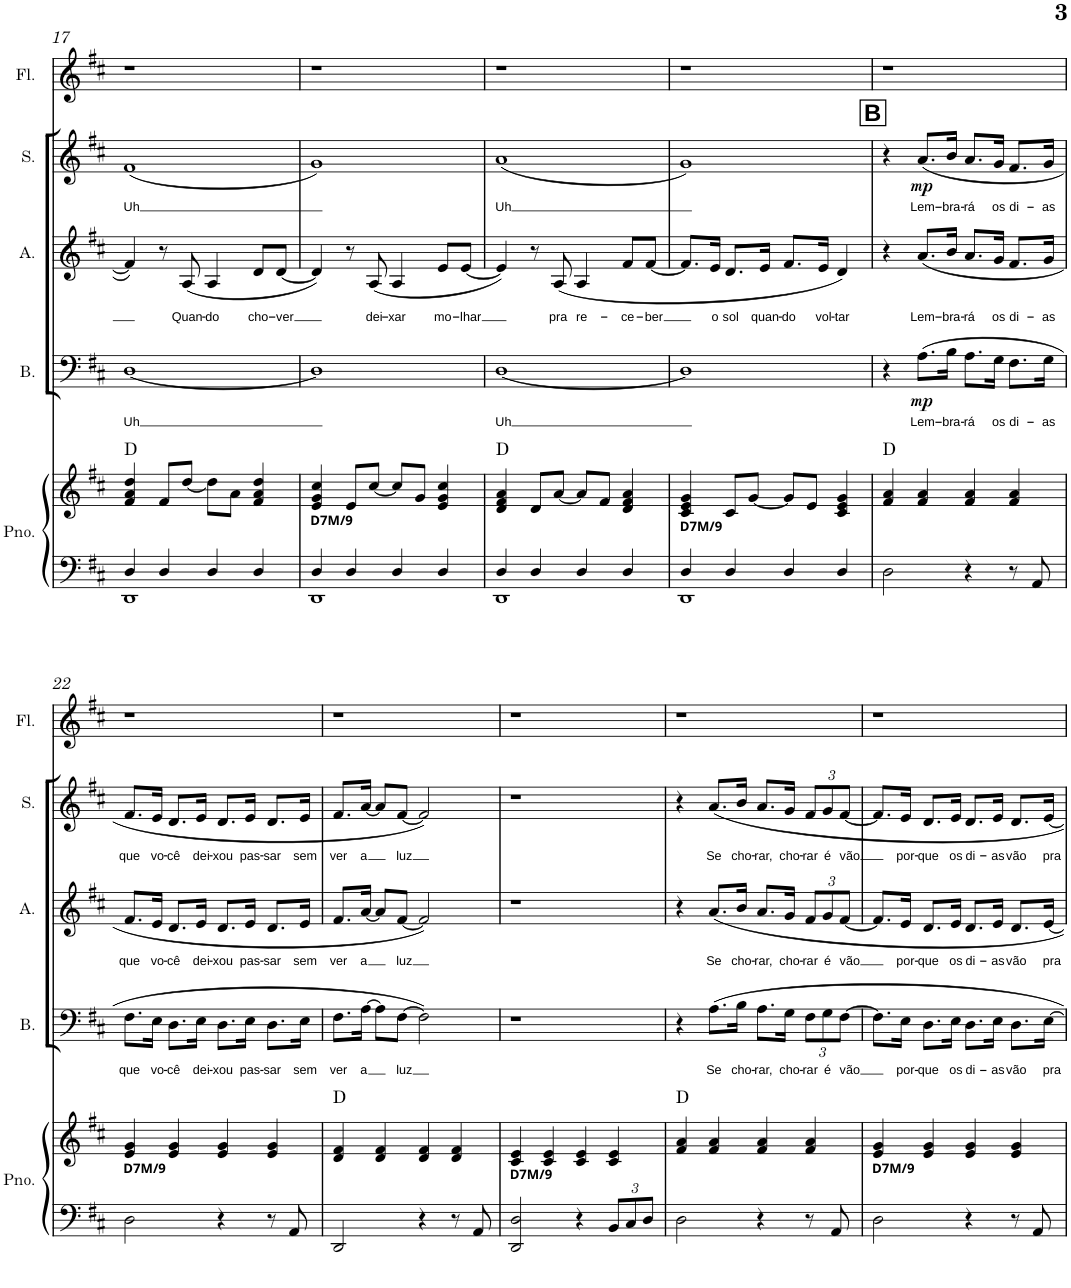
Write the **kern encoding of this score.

**kern	**kern	**harte	**kern	**text	**dynam	**kern	**text	**kern	**text	**dynam	**kern
*part5	*part5	*part5	*part4	*part4	*part4	*part3	*part3	*part2	*part2	*part2	*part1
*staff6	*staff5	*	*staff4	*staff4	*staff4	*staff3	*staff3	*staff2	*staff2	*staff2	*staff1
*I"Piano	*	*	*I"Barítono	*	*	*I"Alto	*	*I"Soprano	*	*	*I"Flute
*I'Pno.	*	*	*I'B.	*	*	*I'A.	*	*I'S.	*	*	*I'Fl.
!!LO:PB:g=z
*clefF4	*clefG2	*	*clefF4	*	*	*clefG2	*	*clefG2	*	*	*clefG2
*k[f#c#]	*k[f#c#]	*	*k[f#c#]	*	*	*k[f#c#]	*	*k[f#c#]	*	*	*k[f#c#]
*D:	*D:	*	*D:	*	*	*D:	*	*D:	*	*	*D:
*M4/4	*M4/4	*	*M4/4	*	*	*M4/4	*	*M4/4	*	*	*M4/4
=17	=17	=17	=17	=17	=17	=17	=17	=17	=17	=17	=17
*^	*	*	*	*	*	*	*	*	*	*	*
!	!	!	!	!	!LO:LY:b	!	!	!	!	!LO:LY:b	!	!
4D/	1DD	4f#/ 4a/ 4dd/	D:maj	[<1D	Uh	.	4f#/]	.	(1f#	Uh	.	1r
4D/	.	8f#/L	.	.	.	.	8r	.	.	.	.	.
!	!	!	!	!	!	!	!	!LO:LY:b	!	!	!	!
.	.	[<8dd/J	.	.	.	.	(8A/	Quan-	.	.	.	.
!	!	!	!	!	!	!	!	!LO:LY:b	!	!	!	!
4D/	.	8dd\L]	.	.	.	.	4A/	-do	.	.	.	.
.	.	8a\J	.	.	.	.	.	.	.	.	.	.
!	!	!	!	!	!	!	!	!LO:LY:b	!	!	!	!
4D/	.	4f#/ 4a/ 4dd/	.	.	.	.	8d/L	cho-	.	.	.	.
!	!	!	!	!	!	!	!	!LO:LY:b	!	!	!	!
.	.	.	.	.	.	.	[<8d/J	-ver	.	.	.	.
=18	=18	=18	=18	=18	=18	=18	=18	=18	=18	=18	=18	=18
!	!	!LO:TX:b:B:t=D7M/9	!	!	!	!	!	!	!	!	!	!
4D/	1DD	4e/ 4g/ 4cc#/	.	1D]	.	.	4d/])	.	1g)	.	.	1r
4D/	.	8e/L	.	.	.	.	8r	.	.	.	.	.
!	!	!	!	!	!	!	!	!LO:LY:b	!	!	!	!
.	.	[<8cc#/J	.	.	.	.	(8A/	dei-	.	.	.	.
!	!	!	!	!	!	!	!	!LO:LY:b	!	!	!	!
4D/	.	8cc#/L]	.	.	.	.	4A/	-xar	.	.	.	.
.	.	8g/J	.	.	.	.	.	.	.	.	.	.
!	!	!	!	!	!	!	!	!LO:LY:b	!	!	!	!
4D/	.	4e/ 4g/ 4cc#/	.	.	.	.	8e/L	mo-	.	.	.	.
!	!	!	!	!	!	!	!	!LO:LY:b	!	!	!	!
.	.	.	.	.	.	.	[<8e/J	-lhar	.	.	.	.
=19	=19	=19	=19	=19	=19	=19	=19	=19	=19	=19	=19	=19
!	!	!	!	!	!LO:LY:b	!	!	!	!	!LO:LY:b	!	!
4D/	1DD	4d/ 4f#/ 4a/	D:maj	[<1D	Uh	.	4e/])	.	(1a	Uh	.	1r
4D/	.	8d/L	.	.	.	.	8r	.	.	.	.	.
!	!	!	!	!	!	!	!	!LO:LY:b	!	!	!	!
.	.	[<8a/J	.	.	.	.	(8A/	pra	.	.	.	.
!	!	!	!	!	!	!	!	!LO:LY:b	!	!	!	!
4D/	.	8a/L]	.	.	.	.	4A/	re-	.	.	.	.
.	.	8f#/J	.	.	.	.	.	.	.	.	.	.
!	!	!	!	!	!	!	!	!LO:LY:b	!	!	!	!
4D/	.	4d/ 4f#/ 4a/	.	.	.	.	8f#/L	-ce-	.	.	.	.
!	!	!	!	!	!	!	!	!LO:LY:b	!	!	!	!
.	.	.	.	.	.	.	[<8f#/J	-ber	.	.	.	.
=20	=20	=20	=20	=20	=20	=20	=20	=20	=20	=20	=20	=20
!	!	!LO:TX:b:B:t=D7M/9	!	!	!	!	!	!	!	!	!	!
4D/	1DD	4c#/ 4e/ 4g/	.	1D]	.	.	8.f#/L]	.	1g)	.	.	1r
!	!	!	!	!	!	!	!	!LO:LY:b	!	!	!	!
.	.	.	.	.	.	.	16e/Jk	o	.	.	.	.
!	!	!	!	!	!	!	!	!LO:LY:b	!	!	!	!
4D/	.	8c#/L	.	.	.	.	8.d/L	sol	.	.	.	.
.	.	[<8g/J	.	.	.	.	.	.	.	.	.	.
!	!	!	!	!	!	!	!	!LO:LY:b	!	!	!	!
.	.	.	.	.	.	.	16e/Jk	quan-	.	.	.	.
!	!	!	!	!	!	!	!	!LO:LY:b	!	!	!	!
4D/	.	8g/L]	.	.	.	.	8.f#/L	-do	.	.	.	.
.	.	8e/J	.	.	.	.	.	.	.	.	.	.
!	!	!	!	!	!	!	!	!LO:LY:b	!	!	!	!
.	.	.	.	.	.	.	16e/Jk	vol-	.	.	.	.
!	!	!	!	!	!	!	!	!LO:LY:b	!	!	!	!
4D/	.	4c#/ 4e/ 4g/	.	.	.	.	4d/)	-tar	.	.	.	.
*v	*v	*	*	*	*	*	*	*	*	*	*	*
!!LO:REH:place=s1:b:B:cj:fs=15.141:t=B
=21	=21	=21	=21	=21	=21	=21	=21	=21	=21	=21	=21
2D\	4f#/ 4a/	D:maj	4r	.	.	4r	.	4r	.	.	1r
!	!	!	!	!LO:LY:b	!LO:DY:b	!	!LO:LY:b	!	!LO:LY:b	!LO:DY:b	!
.	4f#/ 4a/	.	(8.A\L	Lem-	mp	(8.a/L	Lem-	(8.a/L	Lem-	mp	.
!	!	!	!	!LO:LY:b	!	!	!LO:LY:b	!	!LO:LY:b	!	!
.	.	.	16B\Jk	-bra-	.	16b/Jk	-bra-	16b/Jk	-bra-	.	.
!	!	!	!	!LO:LY:b	!	!	!LO:LY:b	!	!LO:LY:b	!	!
4r	4f#/ 4a/	.	8.A\L	-rá	.	8.a/L	-rá	8.a/L	-rá	.	.
!	!	!	!	!LO:LY:b	!	!	!LO:LY:b	!	!LO:LY:b	!	!
.	.	.	16G\Jk	os	.	16g/Jk	os	16g/Jk	os	.	.
!	!	!	!	!LO:LY:b	!	!	!LO:LY:b	!	!LO:LY:b	!	!
8r	4f#/ 4a/	.	8.F#\L	di-	.	8.f#/L	di-	8.f#/L	di-	.	.
8AA/	.	.	.	.	.	.	.	.	.	.	.
!	!	!	!	!LO:LY:b	!	!	!LO:LY:b	!	!LO:LY:b	!	!
.	.	.	16G\Jk	-as	.	16g/Jk	-as	16g/Jk	-as	.	.
!!LO:LB:g=z
=22	=22	=22	=22	=22	=22	=22	=22	=22	=22	=22	=22
!	!LO:TX:b:B:t=D7M/9	!	!	!	!	!	!	!	!	!	!
!	!	!	!	!LO:LY:b	!	!	!LO:LY:b	!	!LO:LY:b	!	!
2D\	4e/ 4g/	.	8.F#\L	que	.	8.f#/L	que	8.f#/L	que	.	1r
!	!	!	!	!LO:LY:b	!	!	!LO:LY:b	!	!LO:LY:b	!	!
.	.	.	16E\Jk	vo-	.	16e/Jk	vo-	16e/Jk	vo-	.	.
!	!	!	!	!LO:LY:b	!	!	!LO:LY:b	!	!LO:LY:b	!	!
.	4e/ 4g/	.	8.D\L	-cê	.	8.d/L	-cê	8.d/L	-cê	.	.
!	!	!	!	!LO:LY:b	!	!	!LO:LY:b	!	!LO:LY:b	!	!
.	.	.	16E\Jk	dei-	.	16e/Jk	dei-	16e/Jk	dei-	.	.
!	!	!	!	!LO:LY:b	!	!	!LO:LY:b	!	!LO:LY:b	!	!
4r	4e/ 4g/	.	8.D\L	-xou	.	8.d/L	-xou	8.d/L	-xou	.	.
!	!	!	!	!LO:LY:b	!	!	!LO:LY:b	!	!LO:LY:b	!	!
.	.	.	16E\Jk	pas-	.	16e/Jk	pas-	16e/Jk	pas-	.	.
!	!	!	!	!LO:LY:b	!	!	!LO:LY:b	!	!LO:LY:b	!	!
8r	4e/ 4g/	.	8.D\L	-sar	.	8.d/L	-sar	8.d/L	-sar	.	.
8AA/	.	.	.	.	.	.	.	.	.	.	.
!	!	!	!	!LO:LY:b	!	!	!LO:LY:b	!	!LO:LY:b	!	!
.	.	.	16E\Jk	sem	.	16e/Jk	sem	16e/Jk	sem	.	.
=23	=23	=23	=23	=23	=23	=23	=23	=23	=23	=23	=23
!	!	!	!	!LO:LY:b	!	!	!LO:LY:b	!	!LO:LY:b	!	!
2DD/	4d/ 4f#/	D:maj	8.F#\L	ver	.	8.f#/L	ver	8.f#/L	ver	.	1r
!	!	!	!	!LO:LY:b	!	!	!LO:LY:b	!	!LO:LY:b	!	!
.	.	.	[>16A\Jk	a	.	[<16a/Jk	a	[<16a/Jk	a	.	.
.	4d/ 4f#/	.	8A\L]	.	.	8a/L]	.	8a/L]	.	.	.
!	!	!	!	!LO:LY:b	!	!	!LO:LY:b	!	!LO:LY:b	!	!
.	.	.	[>8F#\J	luz	.	[<8f#/J	luz	[<8f#/J	luz	.	.
4r	4d/ 4f#/	.	2F#\])	.	.	2f#/])	.	2f#/])	.	.	.
8r	4d/ 4f#/	.	.	.	.	.	.	.	.	.	.
8AA/	.	.	.	.	.	.	.	.	.	.	.
=24	=24	=24	=24	=24	=24	=24	=24	=24	=24	=24	=24
!	!LO:TX:b:B:t=D7M/9	!	!	!	!	!	!	!	!	!	!
2DD/ 2D/	4c#/ 4e/	.	1r	.	.	1r	.	1r	.	.	1r
.	4c#/ 4e/	.	.	.	.	.	.	.	.	.	.
4r	4c#/ 4e/	.	.	.	.	.	.	.	.	.	.
*Xbrackettup	*	*	*	*	*	*	*	*	*	*	*
12BB/L	4c#/ 4e/	.	.	.	.	.	.	.	.	.	.
12C#/	.	.	.	.	.	.	.	.	.	.	.
12D/J	.	.	.	.	.	.	.	.	.	.	.
=25	=25	=25	=25	=25	=25	=25	=25	=25	=25	=25	=25
2D\	4f#/ 4a/	D:maj	4r	.	.	4r	.	4r	.	.	1r
!	!	!	!	!LO:LY:b	!	!	!LO:LY:b	!	!LO:LY:b	!	!
.	4f#/ 4a/	.	8.A\L	Se	.	8.a/L	Se	8.a/L	Se	.	.
!	!	!	!	!LO:LY:b	!	!	!LO:LY:b	!	!LO:LY:b	!	!
.	.	.	16B\Jk	cho-	.	16b/Jk	cho-	16b/Jk	cho-	.	.
!	!	!	!	!LO:LY:b	!	!	!LO:LY:b	!	!LO:LY:b	!	!
4r	4f#/ 4a/	.	8.A\L	-rar,	.	8.a/L	-rar,	8.a/L	-rar,	.	.
!	!	!	!	!LO:LY:b	!	!	!LO:LY:b	!	!LO:LY:b	!	!
.	.	.	16G\Jk	cho-	.	16g/Jk	cho-	16g/Jk	cho-	.	.
*	*	*	*Xbrackettup	*	*	*	*	*	*	*	*
!	!	!	!	!LO:LY:b	!	!	!	!	!	!	!
*	*	*	*	*	*	*Xbrackettup	*	*	*	*	*
!	!	!	!	!	!	!	!LO:LY:b	!	!	!	!
*	*	*	*	*	*	*	*	*Xbrackettup	*	*	*
!	!	!	!	!	!	!	!	!	!LO:LY:b	!	!
8r	4f#/ 4a/	.	12F#\L	-rar	.	12f#/L	-rar	12f#/L	-rar	.	.
!	!	!	!	!LO:LY:b	!	!	!LO:LY:b	!	!LO:LY:b	!	!
.	.	.	12G\	é	.	12g/	é	12g/	é	.	.
8AA/	.	.	.	.	.	.	.	.	.	.	.
!	!	!	!	!LO:LY:b	!	!	!LO:LY:b	!	!LO:LY:b	!	!
.	.	.	[>12F#\J	vão	.	[<12f#/J	vão	[<12f#/J	vão	.	.
=26	=26	=26	=26	=26	=26	=26	=26	=26	=26	=26	=26
!	!LO:TX:b:B:t=D7M/9	!	!	!	!	!	!	!	!	!	!
2D\	4e/ 4g/	.	8.F#\L]	.	.	8.f#/L]	.	8.f#/L]	.	.	1r
!	!	!	!	!LO:LY:b	!	!	!LO:LY:b	!	!LO:LY:b	!	!
.	.	.	16E\Jk	por-	.	16e/Jk	por-	16e/Jk	por-	.	.
!	!	!	!	!LO:LY:b	!	!	!LO:LY:b	!	!LO:LY:b	!	!
.	4e/ 4g/	.	8.D\L	-que	.	8.d/L	-que	8.d/L	-que	.	.
!	!	!	!	!LO:LY:b	!	!	!LO:LY:b	!	!LO:LY:b	!	!
.	.	.	16E\Jk	os	.	16e/Jk	os	16e/Jk	os	.	.
!	!	!	!	!LO:LY:b	!	!	!LO:LY:b	!	!LO:LY:b	!	!
4r	4e/ 4g/	.	8.D\L	di-	.	8.d/L	di-	8.d/L	di-	.	.
!	!	!	!	!LO:LY:b	!	!	!LO:LY:b	!	!LO:LY:b	!	!
.	.	.	16E\Jk	-as	.	16e/Jk	-as	16e/Jk	-as	.	.
!	!	!	!	!LO:LY:b	!	!	!LO:LY:b	!	!LO:LY:b	!	!
8r	4e/ 4g/	.	8.D\L	vão	.	8.d/L	vão	8.d/L	vão	.	.
8AA/	.	.	.	.	.	.	.	.	.	.	.
!	!	!	!	!LO:LY:b	!	!	!LO:LY:b	!	!LO:LY:b	!	!
.	.	.	[>16E\Jk	pra	.	[<16e/Jk	pra	[<16e/Jk	pra	.	.
=	=	=	=	=	=	=	=	=	=	=	=
*-	*-	*-	*-	*-	*-	*-	*-	*-	*-	*-	*-
